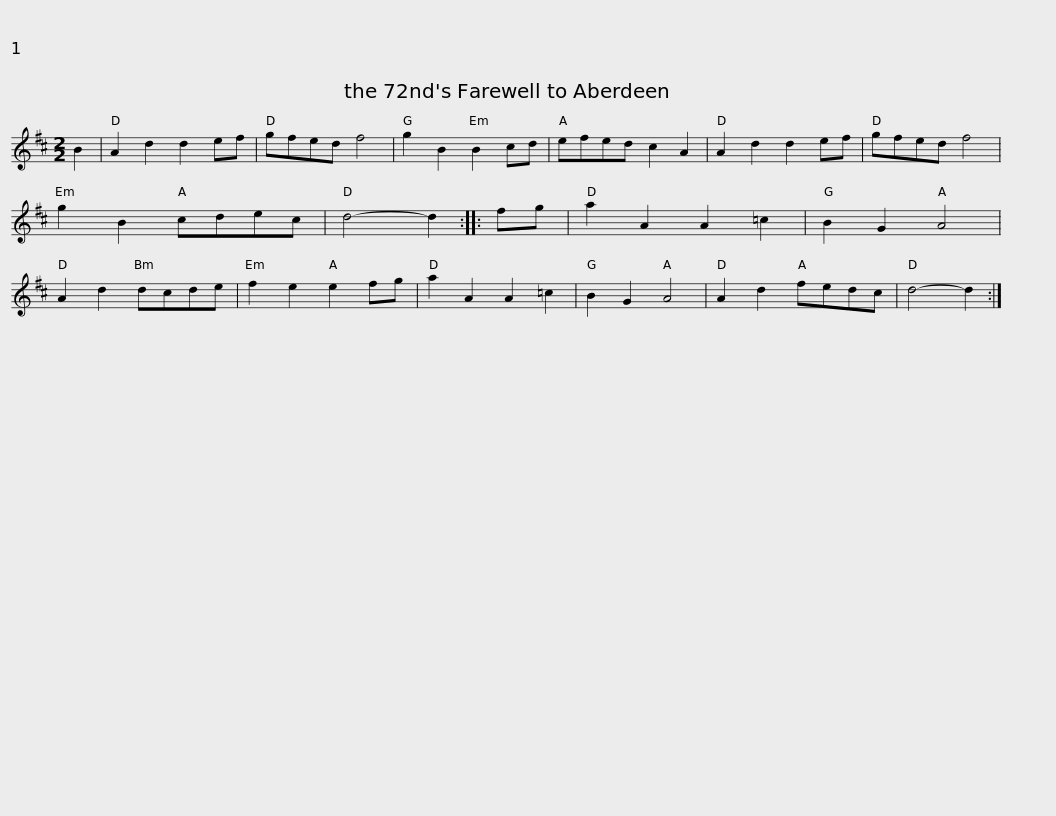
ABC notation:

X:1
L:1/8
M:2/2
I:linebreak $
K:D
V:1 treble
V:1
 B2 | A2 d2 d2 ef | gfed f4 | g2 B2 B2 cd | efed c2 A2 | %5
 A2 d2 d2 ef | gfed f4 | g2 B2 cdec |$ d4- d2 :: fg | %10
 a2 A2 A2 =c2 | B2 G2 A4 | A2 d2 dcde | f2 e2 e2 fg | a2 A2 A2 =c2 | %15
 B2 G2 A4 | A2 d2 fedc |$ d4- d2 :| %18
